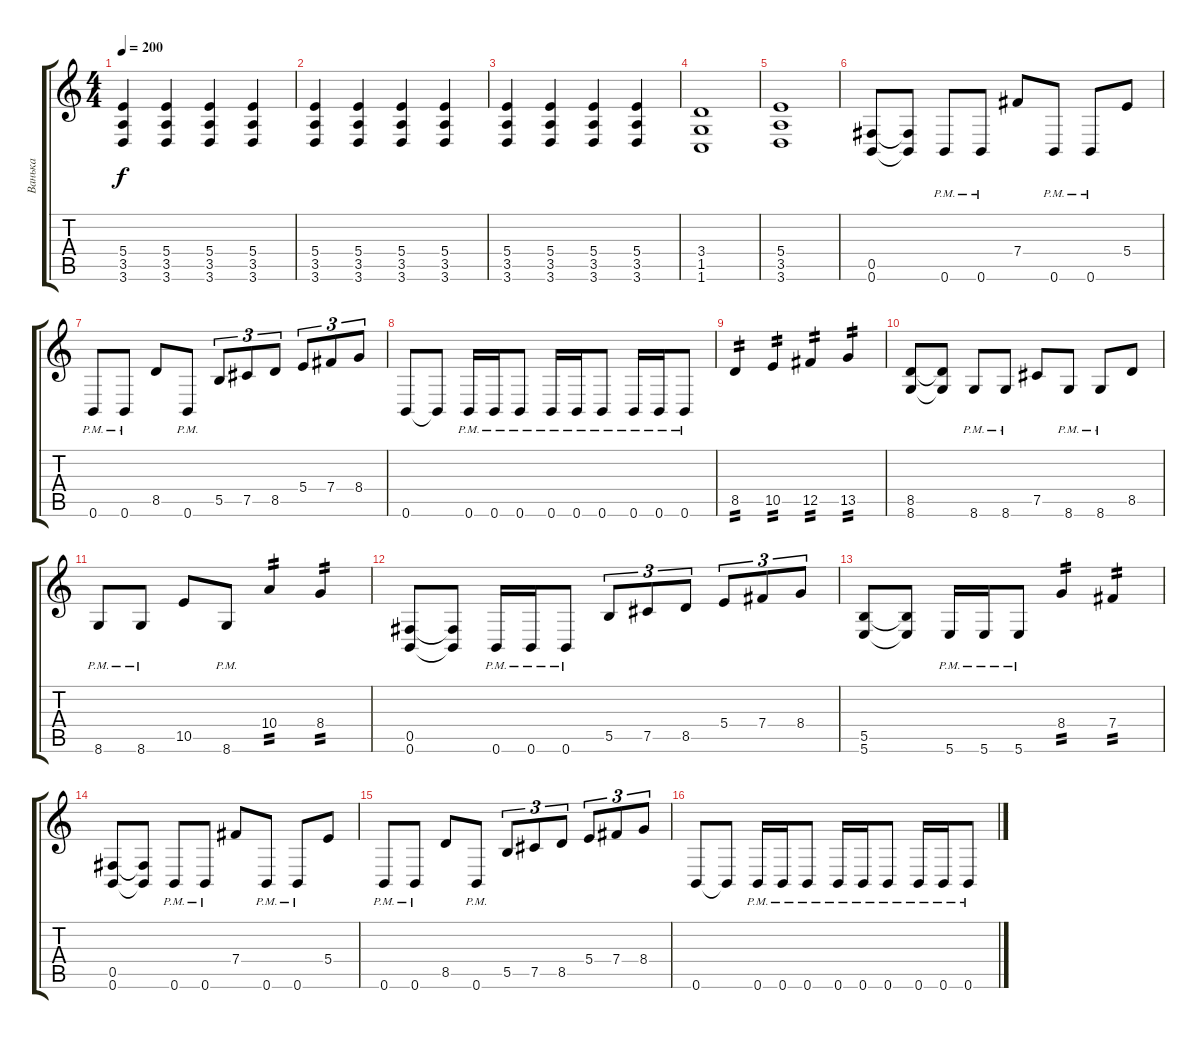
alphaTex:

\track ("Ванька" "Ванька") {instrument distortionguitar}
\staff {score tabs}
\tuning (Db4 Ab3 E3 B2 Gb2 B1) {hide}
\ts (4 4)
\tempo 200
\clef g2
\ks c
(5.4 3.5 3.6).4{dy f} (5.4 3.5 3.6).4 (5.4 3.5 3.6).4 (5.4 3.5 3.6).4 |
(5.4 3.5 3.6).4 (5.4 3.5 3.6).4 (5.4 3.5 3.6).4 (5.4 3.5 3.6).4 |
(5.4 3.5 3.6).4 (5.4 3.5 3.6).4 (5.4 3.5 3.6).4 (5.4 3.5 3.6).4 |
(3.4 1.5 1.6).1 |
(5.4 3.5 3.6).1 |
(0.5 0.6).8 (0.5{t} 0.6{t}).8 0.6{pm}.8 0.6{pm}.8 7.4.8 0.6{pm}.8 0.6{pm}.8 5.4.8 |
0.6{pm}.8 0.6{pm}.8 8.5.8 0.6{pm}.8 5.5.8{tu (3 2)} 7.5.8{tu (3 2)} 8.5.8{tu (3 2)} 5.4.8{tu (3 2)} 7.4.8{tu (3 2)} 8.4.8{tu (3 2)} |
0.6.8 0.6{t}.8 0.6{pm}.16 0.6{pm}.16 0.6{pm}.8 0.6{pm}.16 0.6{pm}.16 0.6{pm}.8 0.6{pm}.16 0.6{pm}.16 0.6{pm}.8 |
8.5.4{tp 2} 10.5.4{tp 2} 12.5.4{tp 2} 13.5.4{tp 2} |
(8.5 8.6).8 (8.5{t} 8.6{t}).8 8.6{pm}.8 8.6{pm}.8 7.5.8 8.6{pm}.8 8.6{pm}.8 8.5.8 |
8.6{pm}.8 8.6{pm}.8 10.5.8 8.6{pm}.8 10.4.4{tp 2} 8.4.4{tp 2} |
(0.5 0.6).8 (0.5{t} 0.6{t}).8 0.6{pm}.16 0.6{pm}.16 0.6{pm}.8 5.5.8{tu (3 2)} 7.5.8{tu (3 2)} 8.5.8{tu (3 2)} 5.4.8{tu (3 2)} 7.4.8{tu (3 2)} 8.4.8{tu (3 2)} |
(5.5 5.6).8 (5.5{t} 5.6{t}).8 5.6{pm}.16 5.6{pm}.16 5.6{pm}.8 8.4.4{tp 2} 7.4.4{tp 2} |
(0.5 0.6).8 (0.5{t} 0.6{t}).8 0.6{pm}.8 0.6{pm}.8 7.4.8 0.6{pm}.8 0.6{pm}.8 5.4.8 |
0.6{pm}.8 0.6{pm}.8 8.5.8 0.6{pm}.8 5.5.8{tu (3 2)} 7.5.8{tu (3 2)} 8.5.8{tu (3 2)} 5.4.8{tu (3 2)} 7.4.8{tu (3 2)} 8.4.8{tu (3 2)} |
0.6.8 0.6{t}.8 0.6{pm}.16 0.6{pm}.16 0.6{pm}.8 0.6{pm}.16 0.6{pm}.16 0.6{pm}.8 0.6{pm}.16 0.6{pm}.16 0.6{pm}.8
